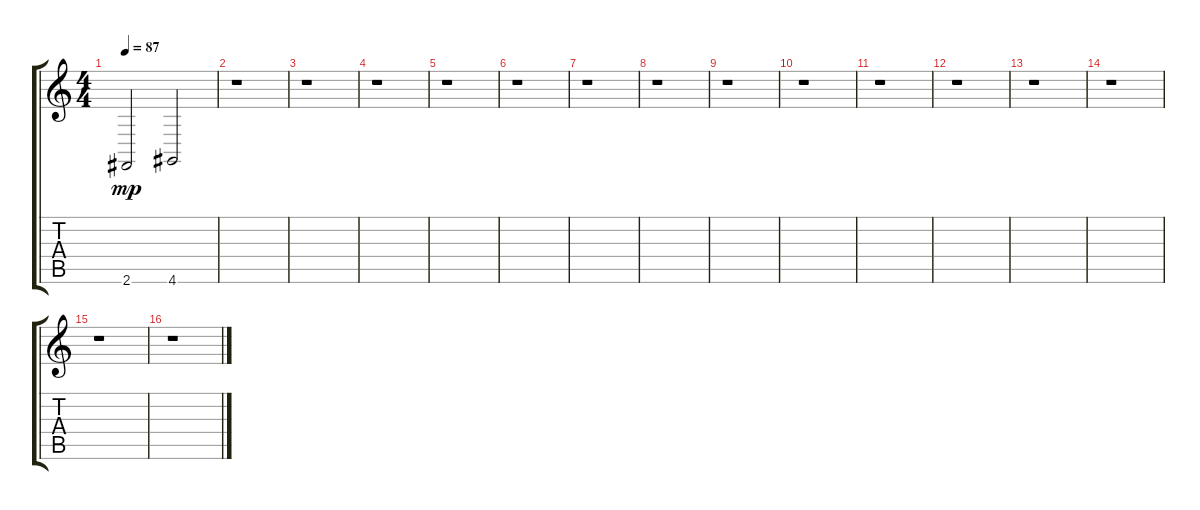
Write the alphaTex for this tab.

\track "" {instrument stringensemble2}
\staff {score tabs}
\tuning (E4 B3 G3 D3 A2 E2) {hide}
\ts (4 4)
\tempo 87
\clef g2
\ks c
2.6.2{dy mp} 4.6.2 |
r.1 |
r.1 |
r.1 |
r.1 |
r.1 |
r.1 |
r.1 |
r.1 |
r.1 |
r.1 |
r.1 |
r.1 |
r.1 |
r.1 |
r.1
